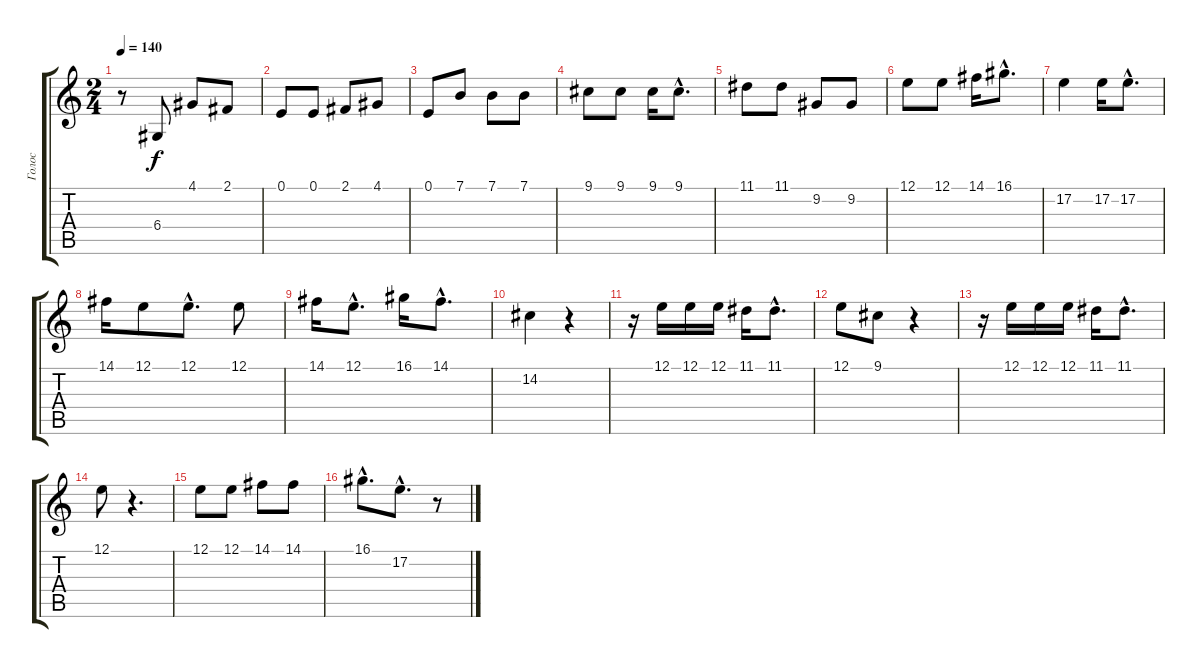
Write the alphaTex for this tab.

\track ("Голос" "Голос") {instrument altosax}
\staff {score tabs}
\tuning (E4 B3 G3 D3 A2 E2) {hide}
\ts (2 4)
\tempo 140
\clef g2
\ks c
r.8{dy f} 6.4.8 4.1.8 2.1.8 |
0.1.8 0.1.8 2.1.8 4.1.8 |
0.1.8 7.1.8 7.1.8 7.1.8 |
9.1.8 9.1.8 9.1.16 9.1{hac}.8{d} |
11.1.8 11.1.8 9.2.8 9.2.8 |
12.1.8 12.1.8 14.1.16 16.1{hac}.8{d} |
17.2.4 17.2.16 17.2{hac}.8{d} |
14.1.16 12.1.8 12.1{hac}.8{d} 12.1.8 |
14.1.16 12.1{hac}.8{d} 16.1.16 14.1{hac}.8{d} |
14.2.4 r.4 |
r.16 12.1.16 12.1.16 12.1.16 11.1.16 11.1{hac}.8{d} |
12.1.8 9.1.8 r.4 |
r.16 12.1.16 12.1.16 12.1.16 11.1.16 11.1{hac}.8{d} |
12.1.8 r.4{d} |
12.1.8 12.1.8 14.1.8 14.1.8 |
16.1{hac}.8{d} 17.2{hac}.8{d} r.8
